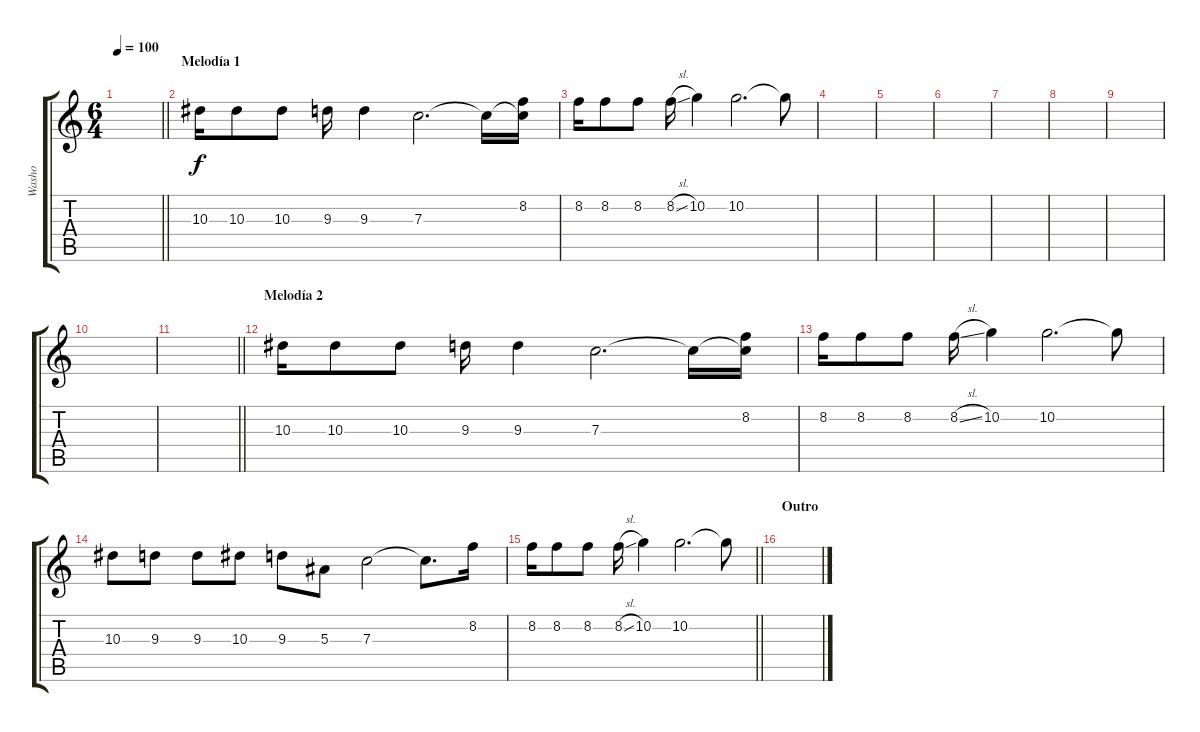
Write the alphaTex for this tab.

\track ("Washo" "Washo") {instrument distortionguitar}
\staff {score tabs}
\tuning (D4 A3 F3 C3 G2 D2) {hide}
\ts (6 4)
\tempo 100
\clef g2
\barLineRight lightlight
\ks c
|
\section ("" "Melodía 1")
10.3.16 10.3.8 10.3.8 9.3.16 9.3.4 7.3.2{d} 7.3{t}.16 (8.2 7.3{t}).16 |
8.2.16 8.2.8 8.2.8 8.2{sl}.16 10.2.4 10.2.2{d} 10.2{t}.8 |
|
|
|
|
|
|
|
\barLineRight lightlight
|
\section ("" "Melodía 2")
10.3.16 10.3.8 10.3.8 9.3.16 9.3.4 7.3.2{d} 7.3{t}.16 (8.2 7.3{t}).16 |
8.2.16 8.2.8 8.2.8 8.2{sl}.16 10.2.4 10.2.2{d} 10.2{t}.8 |
10.3.8 9.3.8 9.3.8 10.3.8 9.3.8 5.3.8 7.3.2 7.3{t}.8{d} 8.2.16 |
\barLineRight lightlight
8.2.16 8.2.8 8.2.8 8.2{sl}.16 10.2.4 10.2.2{d} 10.2{t}.8 |
\section ("" "Outro")
